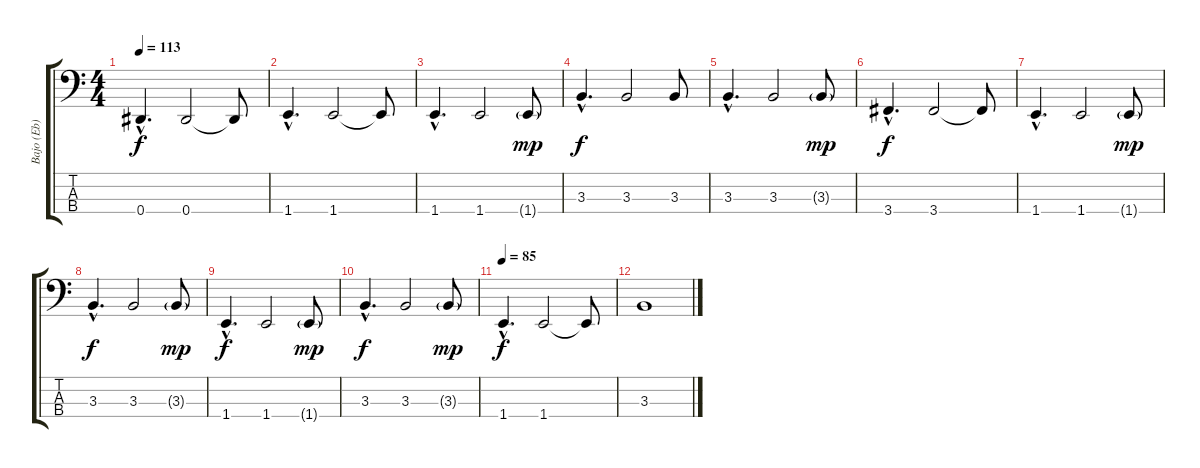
\track ("Bajo (Eb)" "Bajo (Eb)") {instrument electricbassfinger}
\staff {score tabs}
\tuning (Gb2 Db2 Ab1 Eb1) {hide}
\ts (4 4)
\tempo 113
\clef f4
\ks c
0.4{hac}.4{d dy f} 0.4.2 0.4{t}.8 |
1.4{hac}.4{d} 1.4.2 1.4{t}.8 |
1.4{hac}.4{d} 1.4.2 1.4{g}.8{dy mp} |
3.3{hac}.4{d dy f} 3.3.2 3.3.8 |
3.3{hac}.4{d} 3.3.2 3.3{g}.8{dy mp} |
3.4{hac}.4{d dy f} 3.4.2 3.4{t}.8 |
1.4{hac}.4{d} 1.4.2 1.4{g}.8{dy mp} |
3.3{hac}.4{d dy f} 3.3.2 3.3{g}.8{dy mp} |
1.4{hac}.4{d dy f} 1.4.2 1.4{g}.8{dy mp} |
3.3{hac}.4{d dy f} 3.3.2 3.3{g}.8{dy mp} |
\tempo 85
1.4{hac}.4{d dy f} 1.4.2 1.4{t}.8 |
3.3.1
